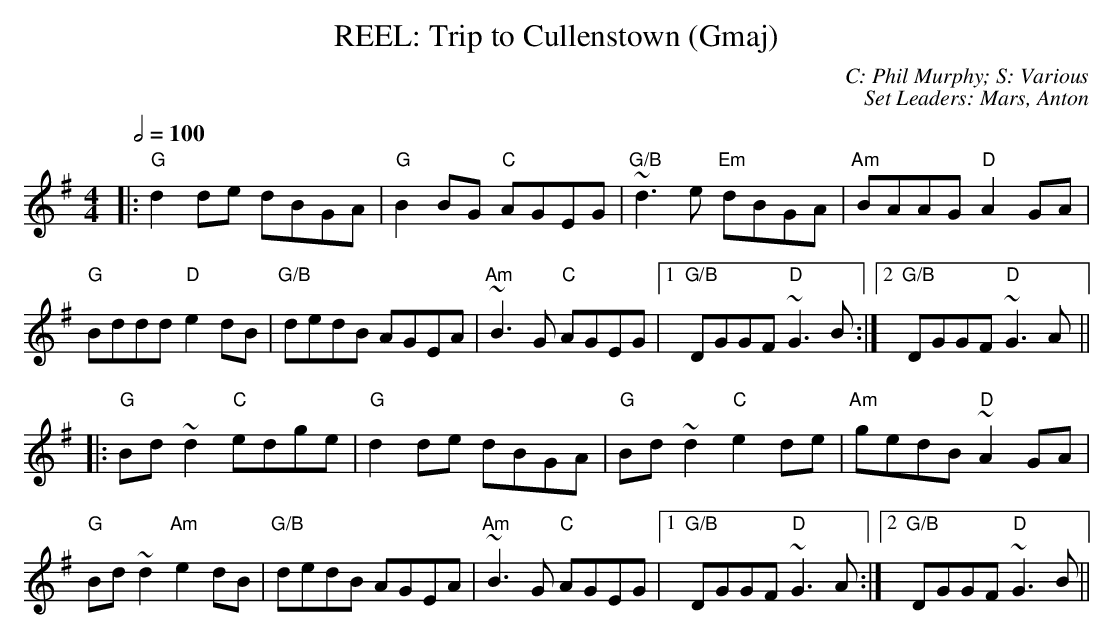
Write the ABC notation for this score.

X:1
T: REEL: Trip to Cullenstown (Gmaj)
C: C: Phil Murphy; S: Various
C: Set Leaders: Mars, Anton
M: 4/4
L: 1/8
Q: 1/2=100
K: Gmaj
|:"G"d2de dBGA|"G"B2BG "C"AGEG|"G/B"~d3e "Em"dBGA|"Am"BAAG "D"A2GA|
"G"Bddd "D"e2dB|"G/B"dedB AGEA|"Am"~B3G "C"AGEG|1 "G/B"DGGF "D"~G3B:|2 "G/B"DGGF "D"~G3A||
|:"G"Bd~d2 "C"edge|"G"d2de dBGA|"G"Bd~d2 "C"e2de|"Am"gedB "D"~A2GA|
"G"Bd~d2 "Am"e2dB|"G/B"dedB AGEA|"Am"~B3G "C"AGEG|1 "G/B"DGGF "D"~G3A:|2 "G/B"DGGF "D"~G3B||
